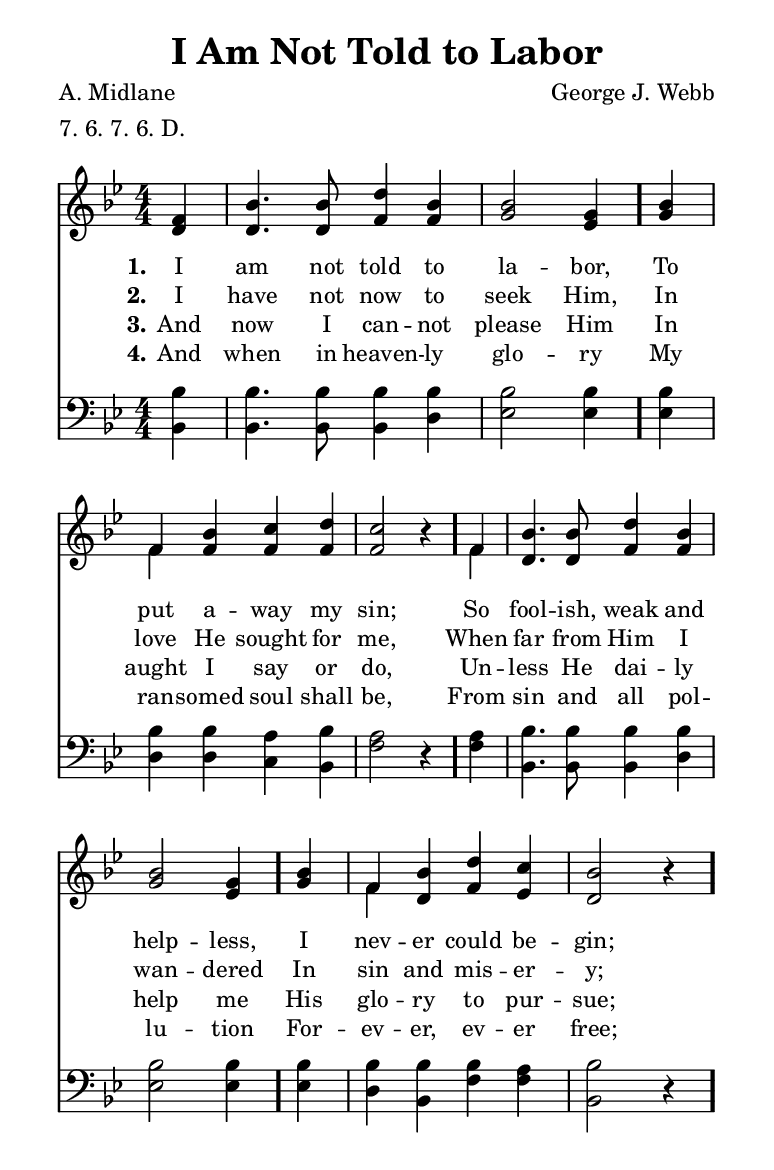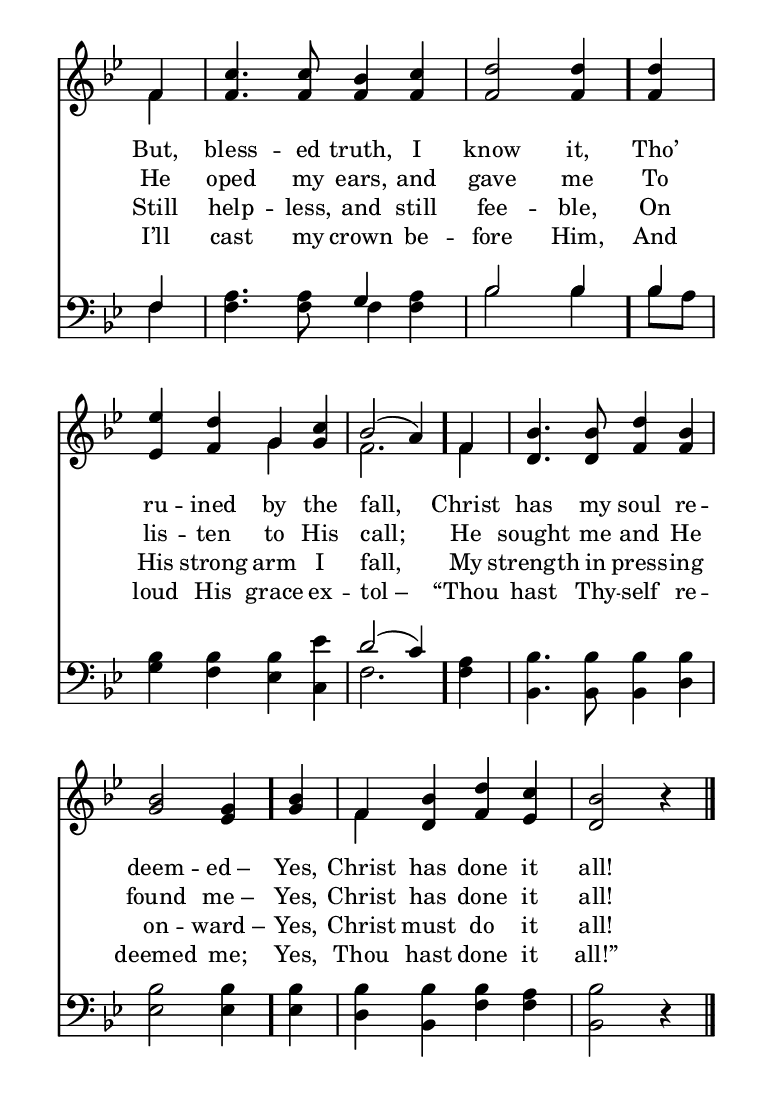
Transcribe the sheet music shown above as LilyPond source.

\include "common/global.ily"
\paper {
  \include "common/paper.ily"
}

\header{
  %gospel
  hymnnumber = "220"
  title = "I Am Not Told to Labor"
  tunename = "Webb"
  meter = "7. 6. 7. 6. D."
  poet = "A. Midlane"
  composer = "George J. Webb"
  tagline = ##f
}

global = {
  \include "common/overrides.ily"
  \override Staff.TimeSignature.style = #'numbered
  \time 4/4
  \override Score.MetronomeMark.transparent = ##t % hide all fermata changes too
  \tempo 4=90
  \key bes \major
  \partial 4
  \autoBeamOff
}

patternA = { c4 | c4. c8 c4 c | c2 c4 }
patternB = { c4 | c c c c | c2 c4 }
patternC = { c4 | c4 c c, c | c2( c4) }
patternD = { c4 | c4 c c, c | c2. }
patternE = { c8[ c] | c4 c c, c | c2. }

notesSoprano = {
\global
\relative c' {

  f4 | bes4. bes8 d4 bes | bes2 g4
  bes4 | f bes c d | c2 r4 \eogbreak
  f,4 | bes4. bes8 d4 bes | bes2 g4
  bes4 | f bes d c | bes2 r4 \eogbreak

  f4 | c'4. c8 bes4 c | d2 d4
  d4 | ees4 d g, c | bes2( a4) \eogbreak
  f4 | bes4. bes8 d4 bes | bes2 g4
  bes4 | f bes d c | bes2 r4

  \bar "|."

}
}

notesAlto = {
\global
\relative e' {

  \changePitch \patternA { d | d d f f | g ees }
  \changePitch \patternB { g | f f f f | f r }
  \changePitch \patternA { f | d d f f | g ees }
  \changePitch \patternB { g | f d f ees | d r }

  \changePitch \patternA { f | f f f f | f f }
  \changePitch \patternD { f | ees f g g | f }
  \changePitch \patternA { f | d d f f | g ees }
  \changePitch \patternB { g | f d f ees | d r }

}
}

notesTenor = {
\global
\relative a {

  \changePitch \patternA { bes | bes bes bes bes | bes bes }
  \changePitch \patternB { bes | bes bes a bes | a r }
  \changePitch \patternA { a | bes bes bes bes | bes bes }
  \changePitch \patternB { bes | bes bes bes a | bes r }

  \changePitch \patternA { f | a a g a | bes bes }
  \changePitch \patternC { bes | bes bes bes ees | d c }
  \changePitch \patternA { a | bes bes bes bes | bes bes }
  \changePitch \patternB { bes | bes bes bes a | bes r }

}
}

notesBass = {
\global
\relative f, {

  \changePitch \patternA { bes | bes bes bes d | ees ees }
  \changePitch \patternB { ees | d d c bes | f' r }
  \changePitch \patternA { f | bes, bes bes d | ees ees }
  \changePitch \patternB { ees | d bes f' f | bes, r }

  \changePitch \patternA { f' | f f f f | bes bes }
  \changePitch \patternE { bes a | g f ees c | f }
  \changePitch \patternA { f | bes, bes bes d | ees ees }
  \changePitch \patternB { ees | d bes f' f | bes, r }

}
}

wordsA = \lyricmode {
\set stanza = "1."

I am not told to la -- bor, \bar "."
To put a -- way my sin; \bar "."
So fool -- ish, weak and help -- less, \bar "."
I nev -- er could be -- gin; \bar "."
But, bless -- ed truth, I know it, \bar "."
Tho’ ru -- ined by the fall, \bar "."
Christ has my soul re -- deem -- ed_– \bar "."
Yes, Christ has done it all! \bar "."

}

wordsB = \lyricmode {
\set stanza = "2."

I have not now to seek Him,
In love He sought for me,
When far from Him I wan -- dered
In sin and mis -- er -- y;
He oped my ears, and gave me
To lis -- ten to His call;
He sought me and He found me_–
Yes, Christ has done it all!

}

wordsC = \lyricmode {
\set stanza = "3."

And now I can -- not please Him
In aught I say or do,
Un -- less He dai -- ly help me
His glo -- ry to pur -- sue;
Still help -- less, and still fee -- ble,
On His strong arm I fall,
My strength in press -- ing on -- ward_–
Yes, Christ must do it all!

}

wordsD = \lyricmode {
\set stanza = "4."

And when in heaven -- ly glo -- ry
My ran -- somed soul shall be,
From sin and all pol -- lu -- tion
For -- ev -- er, ev -- er free;
I’ll cast my crown be -- fore Him,
And loud His grace ex -- tol_–
“Thou hast Thy -- self re -- deemed me;
Yes, Thou hast done it all!”

}

\score {
  \context ChoirStaff <<
    \context Staff = upper <<
      \set Staff.autoBeaming = ##f
      \set ChoirStaff.systemStartDelimiter = #'SystemStartBar
      \set ChoirStaff.printPartCombineTexts = ##f
      \partcombine #'(2 . 9) \notesSoprano \notesAlto
      \context NullVoice = sopranos { \voiceOne << \notesSoprano >> }
      \context Lyrics = one   \lyricsto sopranos \wordsA
      \context Lyrics = two   \lyricsto sopranos \wordsB
      \context Lyrics = three \lyricsto sopranos \wordsC
      \context Lyrics = four  \lyricsto sopranos \wordsD
    >>
    \context Staff = men <<
      \set Staff.autoBeaming = ##f
      \clef bass
      \set ChoirStaff.printPartCombineTexts = ##f
      \partcombine #'(2 . 9) \notesTenor \notesBass
    >>
  >>
  \layout {
    \include "common/layout.ily"
  }
  \midi{
    \include "common/midi.ily"
  }
}

\version "2.19.49"  % necessary for upgrading to future LilyPond versions.

% vi:set et ts=2 sw=2 ai nocindent syntax=lilypond:
